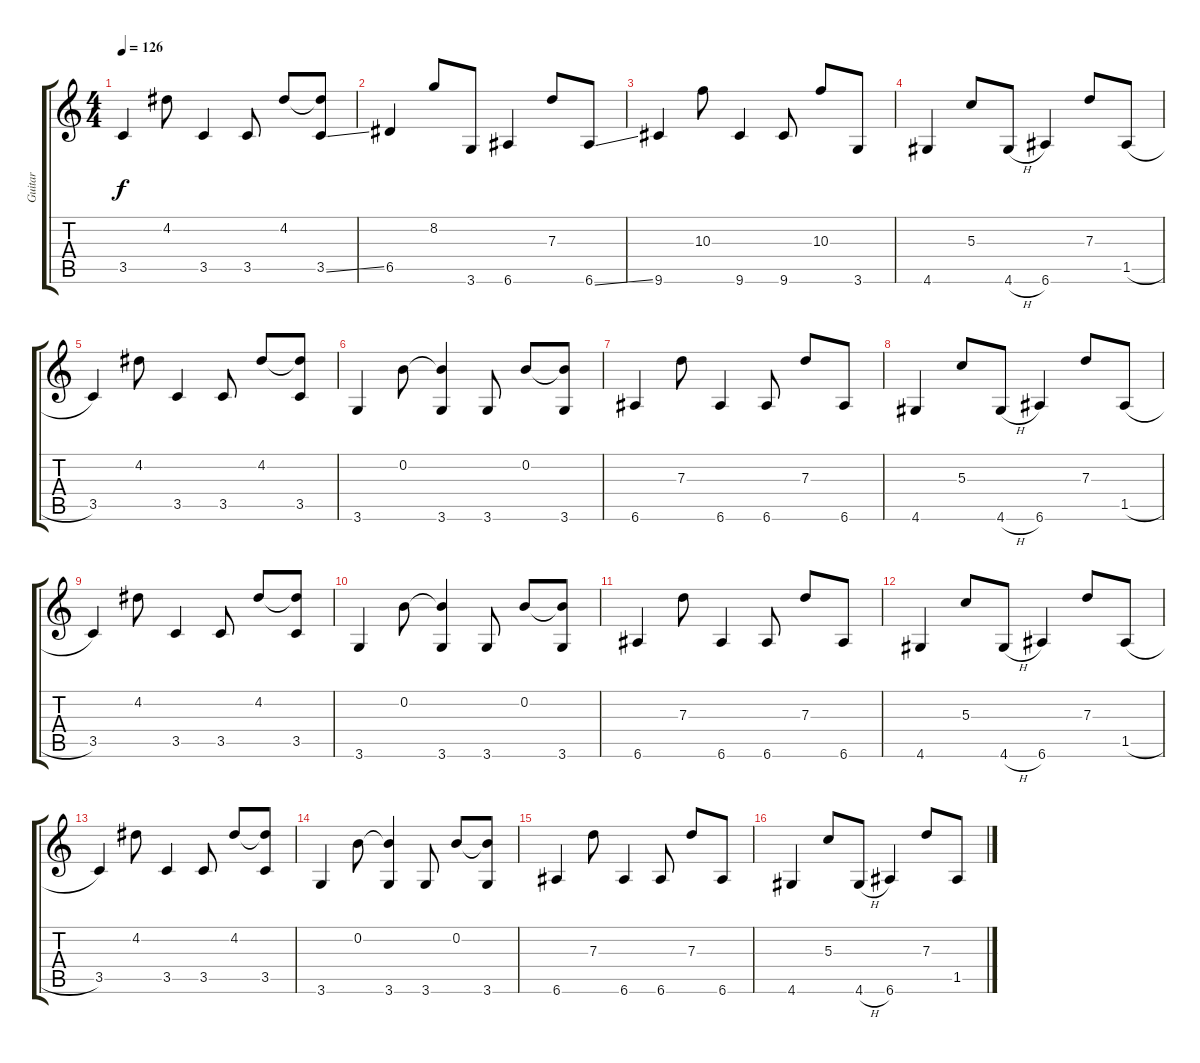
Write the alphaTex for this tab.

\track ("Guitar" "Guitar") {instrument acousticguitarsteel}
\staff {score tabs}
\tuning (E4 B3 G3 D3 A2 E2) {hide}
\ts (4 4)
\tempo 126
\clef g2
\ks c
3.5.4{dy f} 4.2.8 3.5.4 3.5.8 4.2.8 (4.2{t} 3.5{ss}).8 |
6.5.4 8.2.8 3.6.8 6.6.4 7.3.8 6.6{ss}.8 |
9.6.4 10.3.8 9.6.4 9.6.8 10.3.8 3.6.8 |
4.6.4 5.3.8 4.6{h}.8 6.6.4 7.3.8 1.5{h}.8 |
3.5.4 4.2.8 3.5.4 3.5.8 4.2.8 (4.2{t} 3.5).8 |
3.6.4 0.2.8 (0.2{t} 3.6).4 3.6.8 0.2.8 (0.2{t} 3.6).8 |
6.6.4 7.3.8 6.6.4 6.6.8 7.3.8 6.6.8 |
4.6.4 5.3.8 4.6{h}.8 6.6.4 7.3.8 1.5{h}.8 |
3.5.4 4.2.8 3.5.4 3.5.8 4.2.8 (4.2{t} 3.5).8 |
3.6.4 0.2.8 (0.2{t} 3.6).4 3.6.8 0.2.8 (0.2{t} 3.6).8 |
6.6.4 7.3.8 6.6.4 6.6.8 7.3.8 6.6.8 |
4.6.4 5.3.8 4.6{h}.8 6.6.4 7.3.8 1.5{h}.8 |
3.5.4 4.2.8 3.5.4 3.5.8 4.2.8 (4.2{t} 3.5).8 |
3.6.4 0.2.8 (0.2{t} 3.6).4 3.6.8 0.2.8 (0.2{t} 3.6).8 |
6.6.4 7.3.8 6.6.4 6.6.8 7.3.8 6.6.8 |
4.6.4 5.3.8 4.6{h}.8 6.6.4 7.3.8 1.5{h}.8
